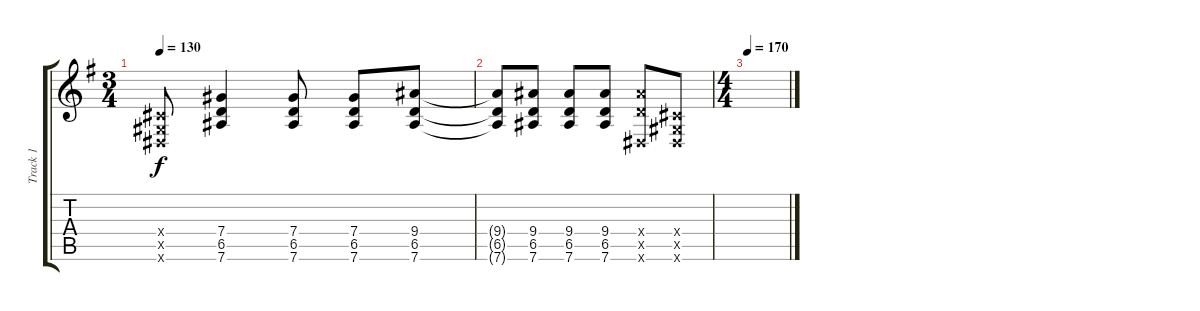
\track ("Track 1" "Track 1") {instrument acousticguitarsteel}
\staff {score tabs}
\tuning (Eb4 Bb3 Gb3 Db3 Ab2 Eb2) {hide}
\ts (3 4)
\tempo 130
\clef g2
\ks eminor
(0.4{x} 0.5{x} 0.6{x}).8{dy f} (7.4 6.5 7.6).4 (7.4 6.5 7.6).8 (7.4 6.5 7.6).8 (9.4 6.5 7.6).8 |
(9.4{t} 6.5{t} 7.6{t}).8 (9.4 6.5 7.6).8 (9.4 6.5 7.6).8 (9.4 6.5 7.6).8 (9.4{x} 6.5{x} 0.6{x}).8 (0.4{x} 0.5{x} 0.6{x}).8 |
\ts (4 4)
\tempo 170
